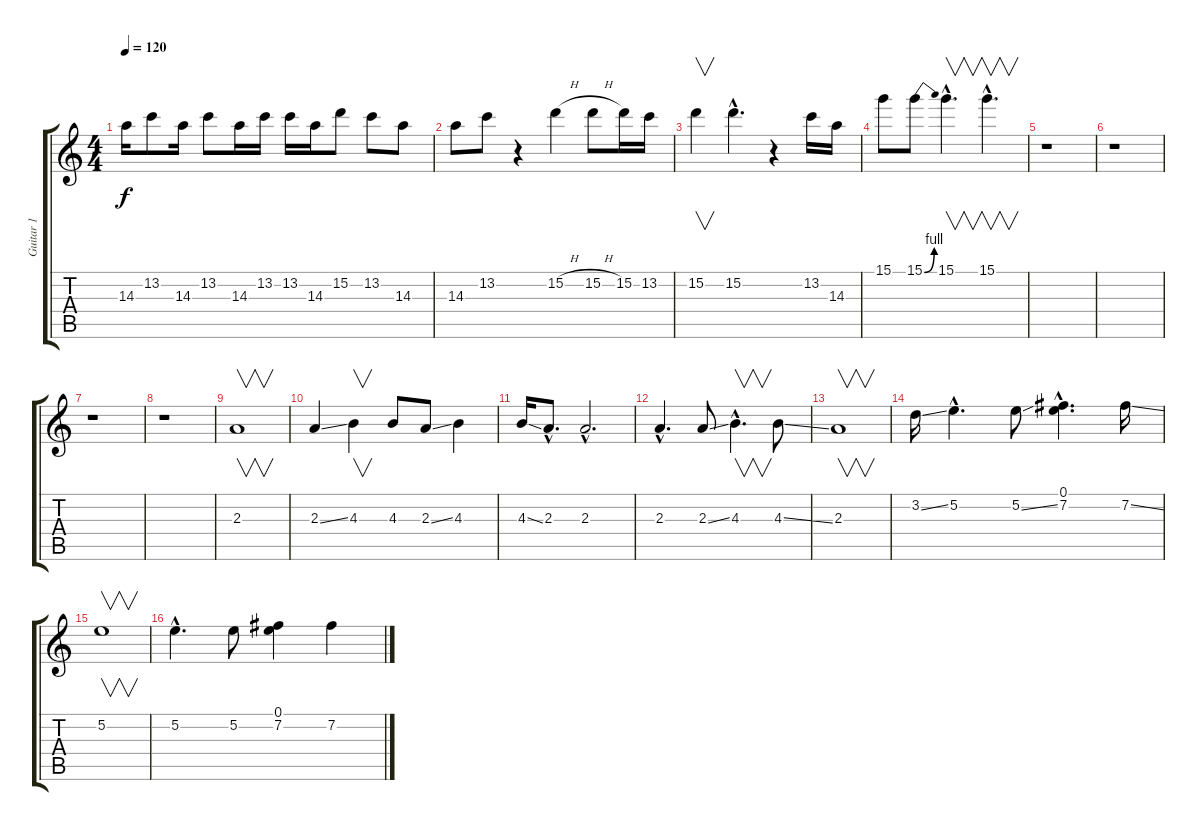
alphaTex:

\track ("Guitar 1" "Guitar 1") {instrument distortionguitar}
\staff {score tabs}
\tuning (E4 B3 G3 D3 A2 E2) {hide}
\ts (4 4)
\tempo 120
\clef g2
\ks c
14.3.16{dy f} 13.2.8 14.3.16 13.2.8 14.3.16 13.2.16 13.2.16 14.3.16 15.2.8 13.2.8 14.3.8 |
14.3.8 13.2.8 r.4 15.2{h}.4 15.2{h}.8 15.2.16 13.2.16 |
15.2.4{v} 15.2{hac}.4{d} r.4 13.2.16 14.3.16 |
15.1.8 15.1{be (bend 0 0 60 4)}.8 15.1{hac}.4{v d} 15.1{hac}.4{v d} |
r.1 |
r.1 |
r.1 |
r.1 |
2.3.1{v} |
2.3{ss}.4 4.3.4{v} 4.3.8 2.3{ss}.8 4.3.4 |
4.3{ss}.16 2.3{hac}.8{d} 2.3{hac}.2{d} |
2.3{hac}.4{d} 2.3{ss}.8 4.3{hac}.4{v d} 4.3{ss}.8 |
2.3.1{v} |
3.2{ss}.16 5.2{hac}.4{d} 5.2{ss}.8 (0.1{hac} 7.2{hac}).4{d} 7.2{ss}.16 |
5.2.1{v} |
5.2{hac}.4{d} 5.2.8 (0.1 7.2).4 7.2{ss}.4
